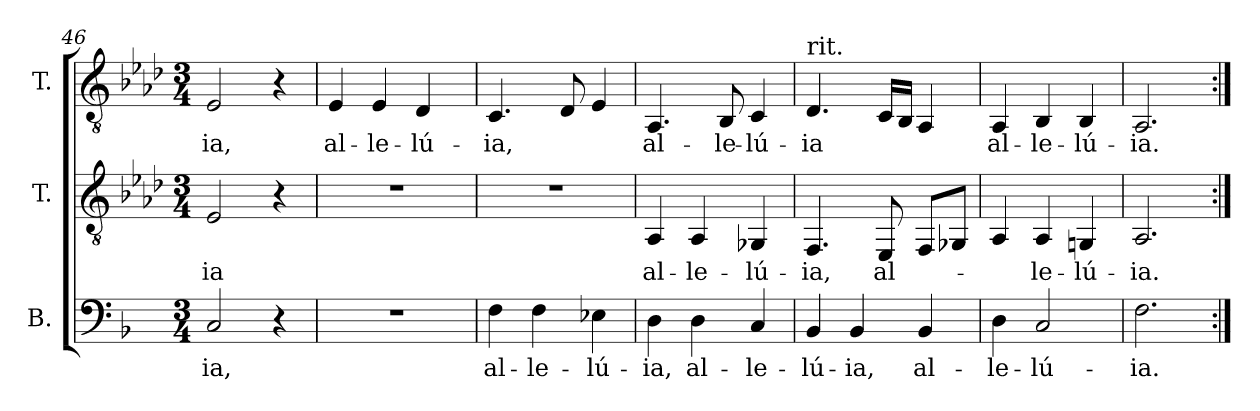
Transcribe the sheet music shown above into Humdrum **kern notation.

**kern	**text	**kern	**text	**kern	**text
*part3	*part3	*part2	*part2	*part1	*part1
*staff3	*staff3	*staff2	*staff2	*staff1	*staff1
*I"B.	*	*I"T.	*	*I"T.	*
!!LO:LB:g=z
*clefF4	*	*clefGv2	*	*clefGv2	*
*	*	*ITrd2c3	*	*ITrd2c3	*
*k[b-]	*	*k[b-]	*	*k[b-]	*
*F:	*	*F:	*	*F:	*
*M3/4	*	*M3/4	*	*M3/4	*
=46	=46	=46	=46	=46	=46
!	!LO:LY:b:color=#000000	!	!	!	!
!	!	!	!LO:LY:b:color=#000000	!	!
!	!	!	!	!	!LO:LY:b:color=#000000
2Ci/	-ia,	2Ci/	-ia	2Ci/	-ia,
4r	.	4r	.	4r	.
=47	=47	=47	=47	=47	=47
!LO:N:vis=1	!	!LO:N:vis=1	!	!	!
!	!	!	!	!	!LO:LY:b:color=#000000
2.r	.	2.r	.	4Ci/	al-
!	!	!	!	!	!LO:LY:b:color=#000000
.	.	.	.	4Ci/	-le-
!	!	!	!	!	!LO:LY:b:color=#000000
.	.	.	.	4BB-i/	-lú-
=48	=48	=48	=48	=48	=48
!	!LO:LY:b:color=#000000	!LO:N:vis=1	!	!	!
!	!	!	!	!	!LO:LY:b:color=#000000
4Fi\	al-	2.r	.	4.AAi/	-ia,
!	!LO:LY:b:color=#000000	!	!	!	!
4Fi\	-le-	.	.	.	.
.	.	.	.	8BB-i/	.
!	!LO:LY:b:color=#000000	!	!	!	!
4E-Xi\	-lú-	.	.	4Ci/	.
=49	=49	=49	=49	=49	=49
!	!LO:LY:b:color=#000000	!	!	!	!
!	!	!	!LO:LY:b:color=#000000	!	!
!	!	!	!	!	!LO:LY:b:color=#000000
4Di\	-ia,	4FFi/	al-	4.FFi/	al-
!	!LO:LY:b:color=#000000	!	!	!	!
!	!	!	!LO:LY:b:color=#000000	!	!
4Di\	al-	4FFi/	-le-	.	.
!	!	!	!	!	!LO:LY:b:color=#000000
.	.	.	.	8GGi/	-le-
!	!LO:LY:b:color=#000000	!	!	!	!
!	!	!	!LO:LY:b:color=#000000	!	!
!	!	!	!	!	!LO:LY:b:color=#000000
4Ci/	-le-	4EE-Xi/	-lú-	4AAi/	-lú-
=50	=50	=50	=50	=50	=50
!	!LO:LY:b:color=#000000	!	!	!	!
!	!	!	!LO:LY:b:color=#000000	!	!
!	!	!	!	!LO:TX:t=rit.	!
!	!	!	!	!	!LO:LY:b:color=#000000
4BB-i/	-lú-	4.DDi/	-ia,	4.BB-i/	-ia
!	!LO:LY:b:color=#000000	!	!	!	!
4BB-i/	-ia,	.	.	.	.
!	!	!	!LO:LY:b:color=#000000	!	!
.	.	8CCi/	al-	16AAi/LL	.
.	.	.	.	16GGi/JJ	.
!	!LO:LY:b:color=#000000	!	!	!	!
4BB-i/	al-	8DDi/L	.	4FFi/	.
.	.	8EE-Xi/J	.	.	.
=51	=51	=51	=51	=51	=51
!	!LO:LY:b:color=#000000	!	!	!	!
!	!	!	!	!	!LO:LY:b:color=#000000
4Di\	-le-	4FFi/	.	4FFi/	al-
!	!LO:LY:b:color=#000000	!	!	!	!
!	!	!	!LO:LY:b:color=#000000	!	!
!	!	!	!	!	!LO:LY:b:color=#000000
2Ci/	-lú-	4FFi/	-le-	4GGi/	-le-
!	!	!	!LO:LY:b:color=#000000	!	!
!	!	!	!	!	!LO:LY:b:color=#000000
.	.	4EEni/	-lú-	4GGi/	-lú-
=52	=52	=52	=52	=52	=52
!	!LO:LY:b:color=#000000	!	!	!	!
!	!	!	!LO:LY:b:color=#000000	!	!
!	!	!	!	!	!LO:LY:b:color=#000000
2.Fi\	-ia.	2.FFi/	-ia.	2.FFi/	-ia.
=:|!	=:|!	=:|!	=:|!	=:|!	=:|!
*-	*-	*-	*-	*-	*-
